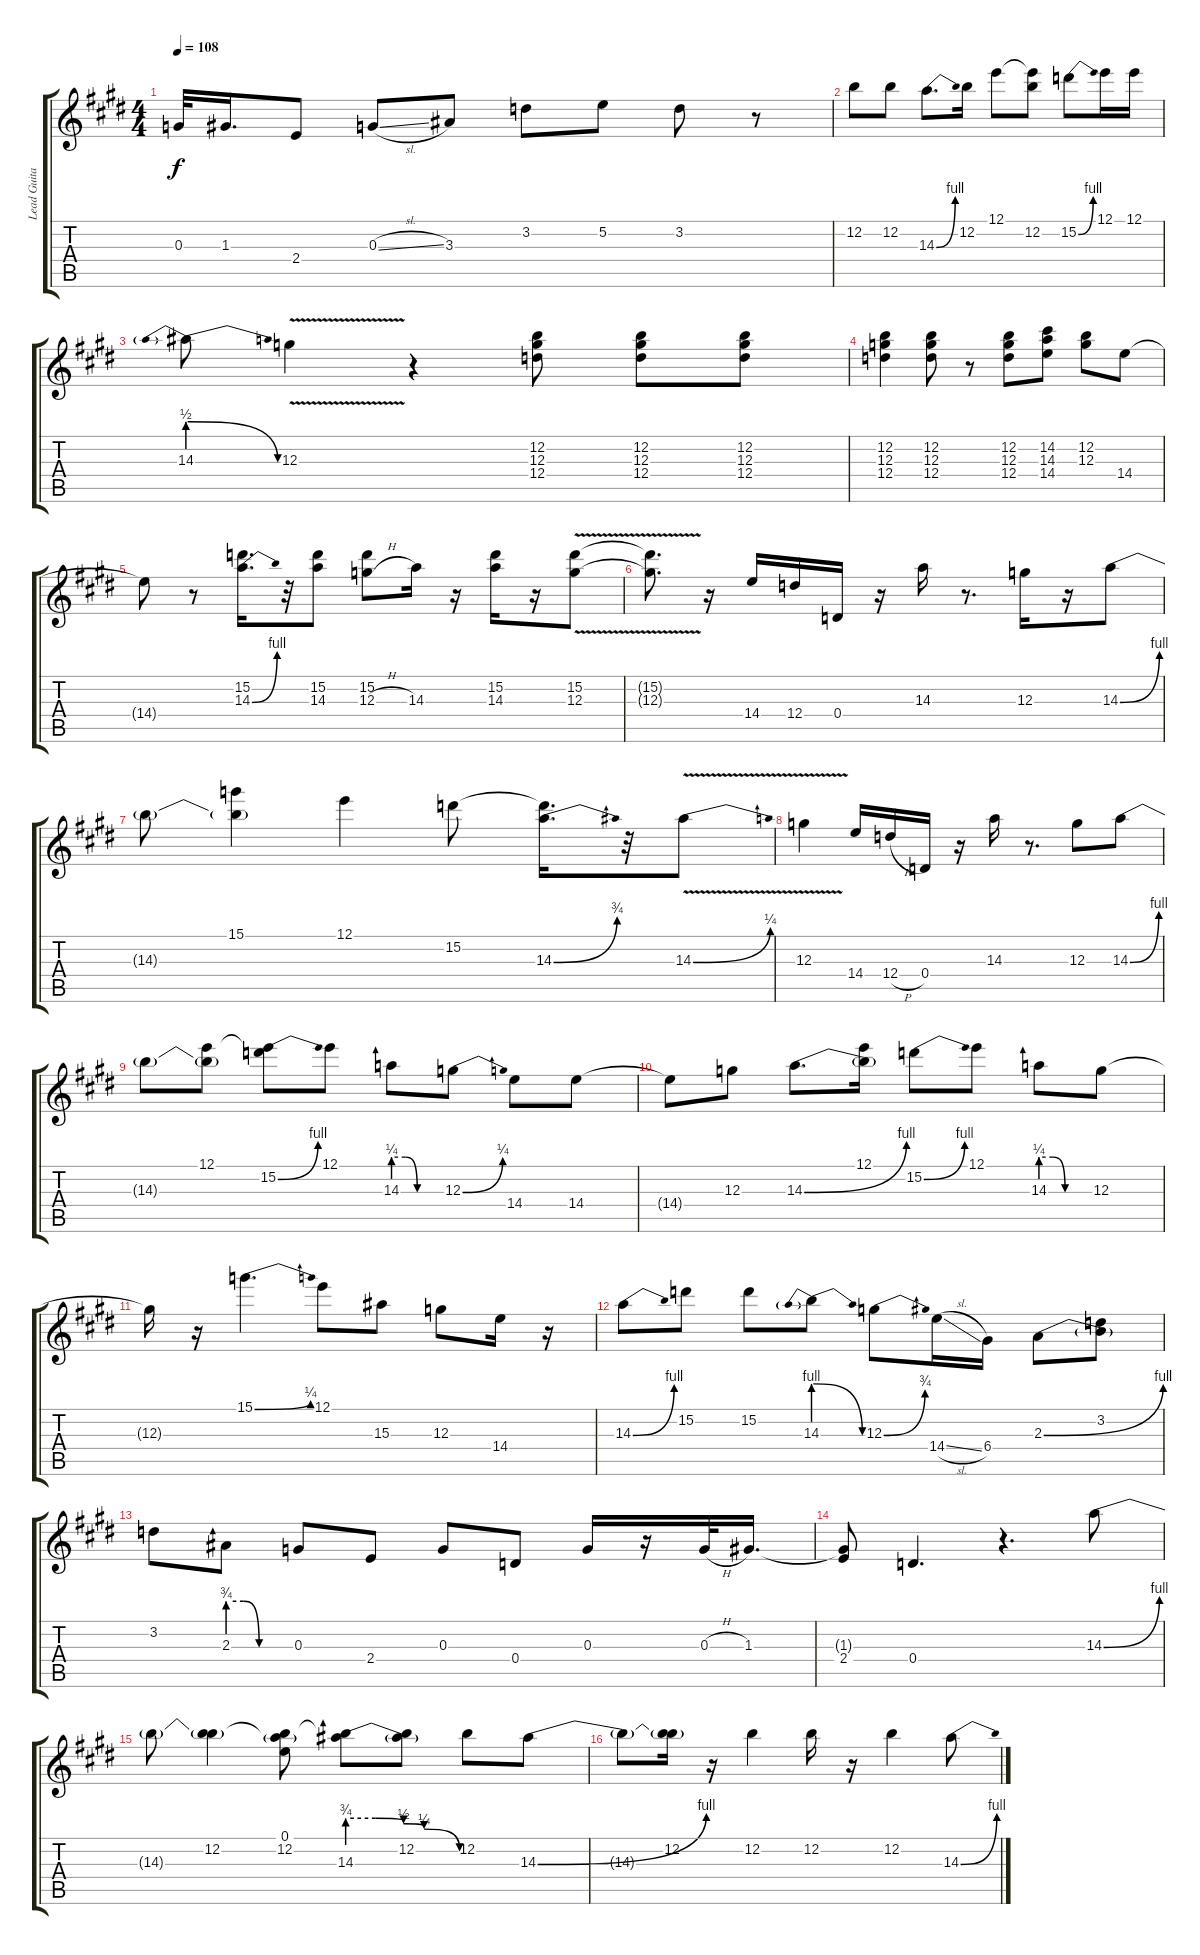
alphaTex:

\track ("Lead Guitar" "Lead Guita") {instrument electricguitarclean}
\staff {score tabs}
\tuning (E4 B3 G3 D3 A2 E2) {hide}
\ts (4 4)
\tempo 108
\clef g2
\ks e
0.3.32{dy f} 1.3.16{d} 2.4.8 0.3{sl}.8 3.3.8 3.2.8 5.2.8 3.2.8 r.8 |
12.2.8 12.2.8 14.3{be (bend 0 0 60 4)}.8{d} 12.2.16 12.1.8 (12.1{t} 12.2).8 15.2{be (bend 0 0 60 4)}.8 12.1.16 12.1.16 |
14.3{be (prebendrelease 0 2 60 0)}.8 12.3{v}.4 r.4 (12.2 12.3 12.4).8 (12.2 12.3 12.4).8 (12.2 12.3 12.4).8 |
(12.2 12.3 12.4).4 (12.2 12.3 12.4).8 r.8 (12.2 12.3 12.4).8 (14.2 14.3 14.4).8 (12.2 12.3).8 14.4.8 |
14.4{t}.8 r.8 (15.2 14.3{be (bend 0 0 60 4)}).16{d} r.32 (15.2 14.3).8 (15.2 12.3{h}).8 14.3.16 r.16 (15.2 14.3).16 r.16 (15.2{v} 12.3{v}).8 |
(15.2{t} 12.3{t}).8{d} r.16 14.4.16 12.4.16 0.4.16 r.16 14.3.16 r.8{d} 12.3.16 r.16 14.3{be (bend 0 0 60 4)}.8 |
14.3{t}.8 (15.1 14.3{t}).4 12.1.4 15.2.8 (15.2{t} 14.3{be (bend 0 0 60 3)}).16{d} r.32 14.3{be (bend 0 0 60 1) v}.8 |
12.3{v}.4 14.4.16 12.4{h}.16 0.4.16 r.16 14.3.16 r.8{d} 12.3.8 14.3{be (bend 0 0 60 4)}.8 |
14.3{t}.8 (12.1 14.3{t}).8 (12.1{t} 15.2{be (bend 0 0 60 4)}).8 12.1.8 14.3{be (custom 0 1 15 1 30 0 60 0)}.8 12.3{be (bend 0 0 60 1)}.8 14.4.8 14.4.8 |
14.4{t}.8 12.3.8 14.3{be (bend 0 0 60 4)}.8{d} (12.1 14.3{t}).16 15.2{be (bend 0 0 60 4)}.8 12.1.8 14.3{be (custom 0 1 15 1 30 0 60 0)}.8 12.3.8 |
12.3{t}.16 r.16 15.1{be (bend 0 0 60 1)}.4{d} 12.1.8 15.3.8 12.3.8 14.4.16 r.16 |
14.3{be (bend 0 0 60 4)}.8 15.2.8 15.2.8 14.3{be (prebendrelease 0 4 60 0)}.8 12.3{be (bend 0 0 60 3)}.8 14.4{sl}.16 6.4.16 2.3{be (bend 0 0 60 4)}.8 (3.2 2.3{t}).8 |
3.2.8 2.3{be (custom 0 3 15 3 30 0 60 0)}.8 0.3.8 2.4.8 0.3.8 0.4.8 0.3.16 r.16 0.3{h}.32 1.3.16{d} |
(1.3{t} 2.4).8 0.4.4{d} r.4{d} 14.3{be (bend 0 0 60 4)}.8 |
14.3{t}.8 (12.2 14.3{t}).4 (0.1 12.2 14.3{t}).8 (12.2{t} 14.3{be (custom 0 3 15 3 30 2 41 1 60 0)}).8 (12.2 14.3{t}).8 12.2.8 14.3{be (bend 0 0 60 4)}.8 |
14.3{t}.8 (12.2 14.3{t}).16 r.16 12.2.4 12.2.16 r.16 12.2.4 14.3{be (bend 0 0 60 4)}.8
